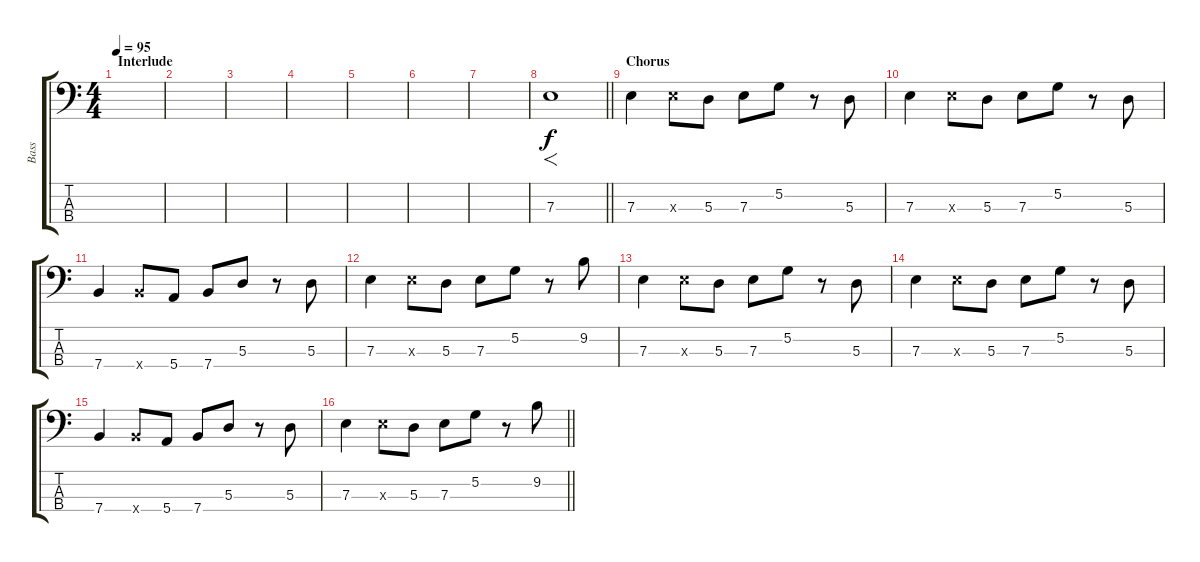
\track ("Bass" "Bass") {instrument electricbasspick}
\staff {score tabs}
\tuning (G2 D2 A1 E1) {hide}
\ts (4 4)
\section ("" "Interlude")
\tempo 95
\clef f4
\ks c
|
|
|
|
|
|
|
\barLineRight lightlight
7.3.1{f} |
\section ("" "Chorus")
7.3.4 7.3{x}.8 5.3.8 7.3.8 5.2.8 r.8 5.3.8 |
7.3.4 7.3{x}.8 5.3.8 7.3.8 5.2.8 r.8 5.3.8 |
7.4.4 7.4{x}.8 5.4.8 7.4.8 5.3.8 r.8 5.3.8 |
7.3.4 7.3{x}.8 5.3.8 7.3.8 5.2.8 r.8 9.2.8 |
7.3.4 7.3{x}.8 5.3.8 7.3.8 5.2.8 r.8 5.3.8 |
7.3.4 7.3{x}.8 5.3.8 7.3.8 5.2.8 r.8 5.3.8 |
7.4.4 7.4{x}.8 5.4.8 7.4.8 5.3.8 r.8 5.3.8 |
\barLineRight lightlight
7.3.4 7.3{x}.8 5.3.8 7.3.8 5.2.8 r.8 9.2.8
